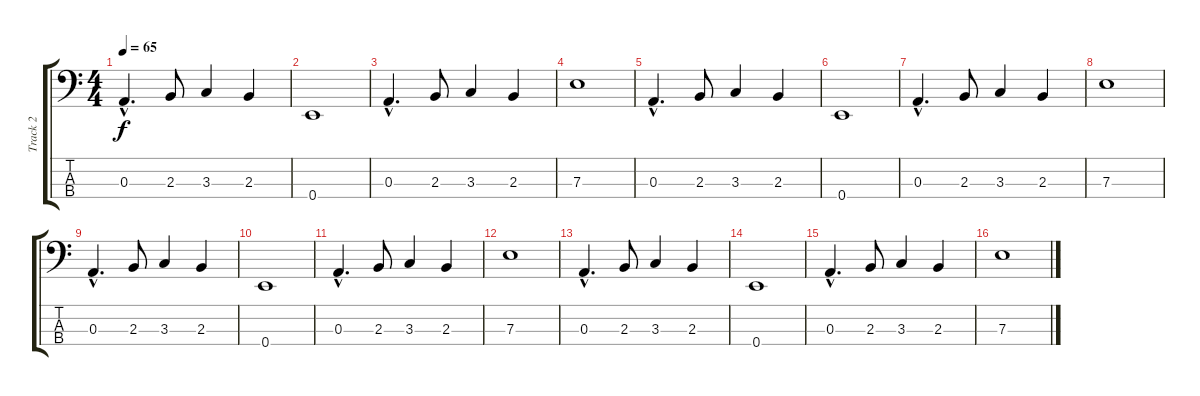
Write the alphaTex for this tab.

\track ("Track 2" "Track 2") {instrument electricbassfinger}
\staff {score tabs}
\tuning (G2 D2 A1 E1) {hide}
\ts (4 4)
\tempo 65
\clef f4
\ks c
0.3{hac}.4{d dy f} 2.3.8 3.3.4 2.3.4 |
0.4.1 |
0.3{hac}.4{d} 2.3.8 3.3.4 2.3.4 |
7.3.1 |
0.3{hac}.4{d} 2.3.8 3.3.4 2.3.4 |
0.4.1 |
0.3{hac}.4{d} 2.3.8 3.3.4 2.3.4 |
7.3.1 |
0.3{hac}.4{d} 2.3.8 3.3.4 2.3.4 |
0.4.1 |
0.3{hac}.4{d} 2.3.8 3.3.4 2.3.4 |
7.3.1 |
0.3{hac}.4{d} 2.3.8 3.3.4 2.3.4 |
0.4.1 |
0.3{hac}.4{d} 2.3.8 3.3.4 2.3.4 |
7.3.1
